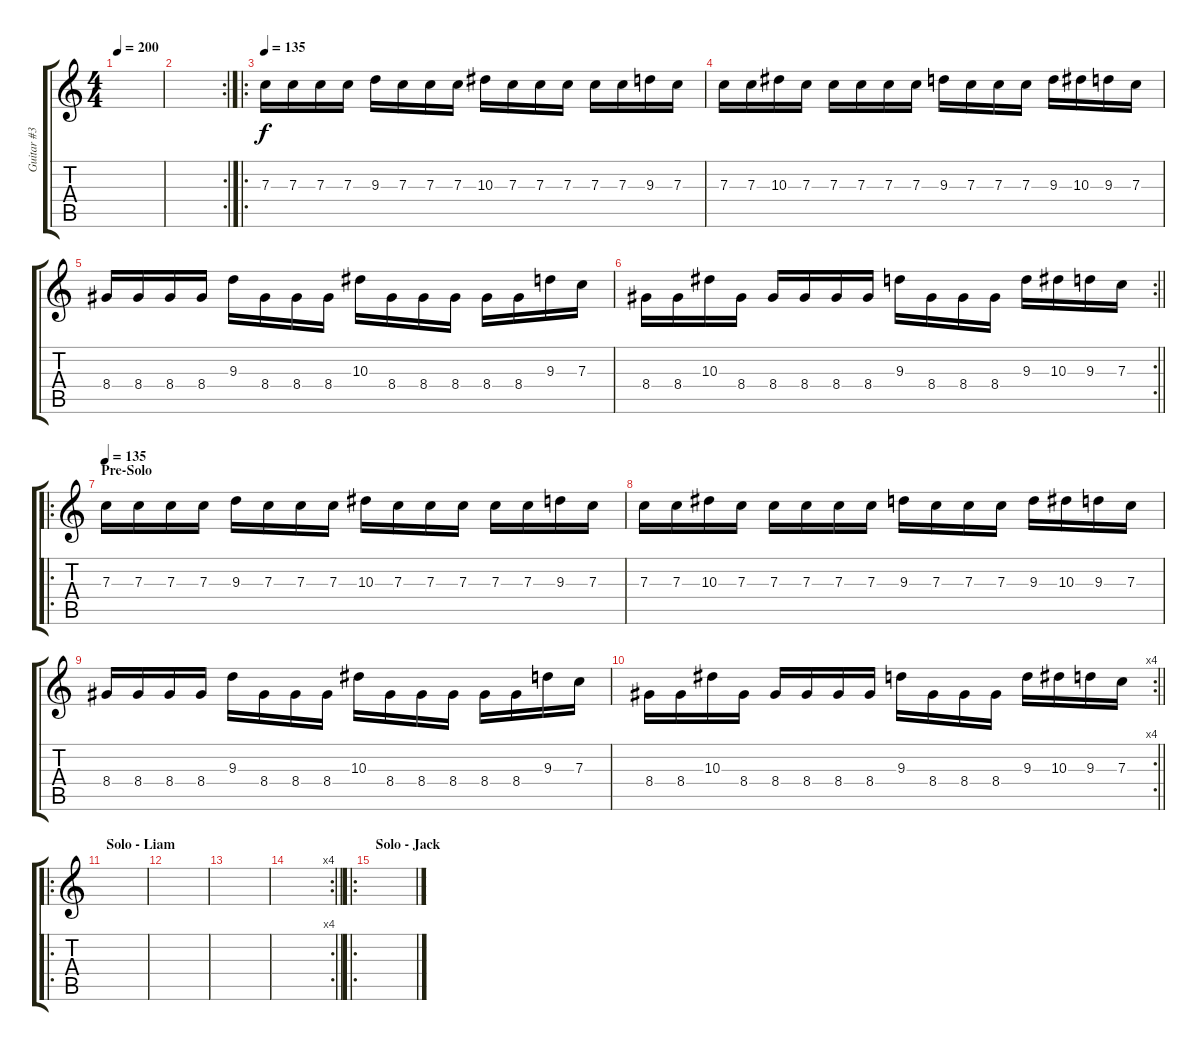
\track ("Guitar #3" "Guitar #3") {instrument distortionguitar}
\staff {score tabs}
\tuning (D4 A3 F3 C3 G2 C2) {hide}
\ts (4 4)
\tempo 200
\clef g2
\ks c
|
\rc 2
|
\ro
\tempo 135
7.3.16 7.3.16 7.3.16 7.3.16 9.3.16 7.3.16 7.3.16 7.3.16 10.3.16 7.3.16 7.3.16 7.3.16 7.3.16 7.3.16 9.3.16 7.3.16 |
7.3.16 7.3.16 10.3.16 7.3.16 7.3.16 7.3.16 7.3.16 7.3.16 9.3.16 7.3.16 7.3.16 7.3.16 9.3.16 10.3.16 9.3.16 7.3.16 |
8.4.16 8.4.16 8.4.16 8.4.16 9.3.16 8.4.16 8.4.16 8.4.16 10.3.16 8.4.16 8.4.16 8.4.16 8.4.16 8.4.16 9.3.16 7.3.16 |
\rc 2
\barLineRight lightlight
8.4.16 8.4.16 10.3.16 8.4.16 8.4.16 8.4.16 8.4.16 8.4.16 9.3.16 8.4.16 8.4.16 8.4.16 9.3.16 10.3.16 9.3.16 7.3.16 |
\ro
\section ("" "Pre-Solo")
\tempo 135
7.3.16 7.3.16 7.3.16 7.3.16 9.3.16 7.3.16 7.3.16 7.3.16 10.3.16 7.3.16 7.3.16 7.3.16 7.3.16 7.3.16 9.3.16 7.3.16 |
7.3.16 7.3.16 10.3.16 7.3.16 7.3.16 7.3.16 7.3.16 7.3.16 9.3.16 7.3.16 7.3.16 7.3.16 9.3.16 10.3.16 9.3.16 7.3.16 |
8.4.16 8.4.16 8.4.16 8.4.16 9.3.16 8.4.16 8.4.16 8.4.16 10.3.16 8.4.16 8.4.16 8.4.16 8.4.16 8.4.16 9.3.16 7.3.16 |
\rc 4
\barLineRight lightlight
8.4.16 8.4.16 10.3.16 8.4.16 8.4.16 8.4.16 8.4.16 8.4.16 9.3.16 8.4.16 8.4.16 8.4.16 9.3.16 10.3.16 9.3.16 7.3.16 |
\ro
\section ("" "Solo - Liam")
|
|
|
\rc 4
\barLineRight lightlight
|
\ro
\section ("" "Solo - Jack")
